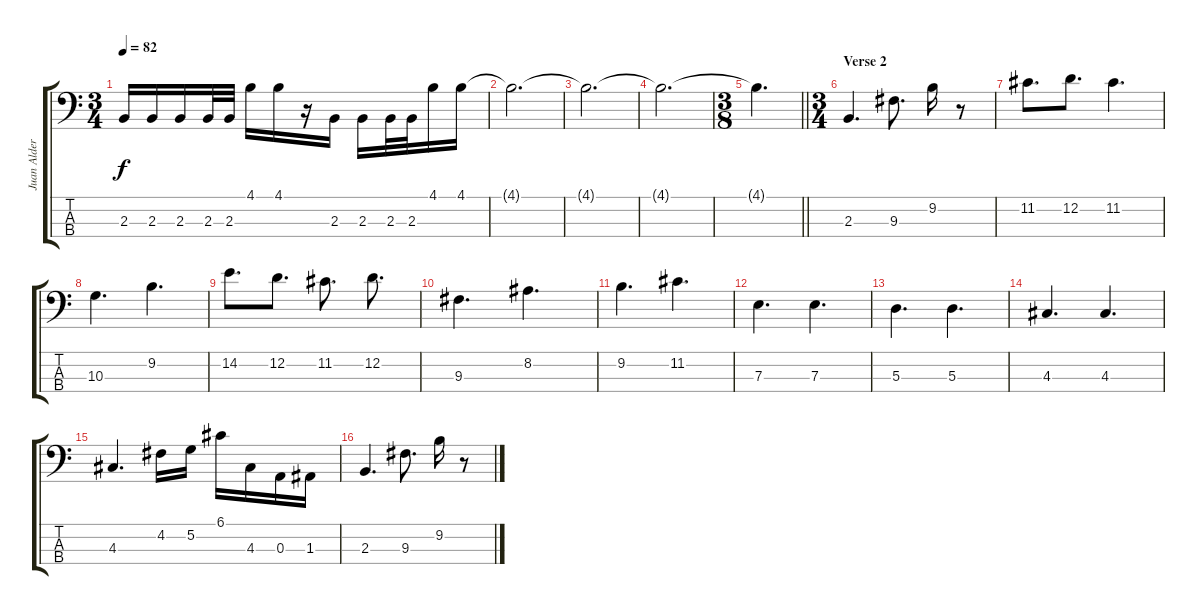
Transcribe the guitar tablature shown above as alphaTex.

\track ("Juan Alderete De La Peña" "Juan Alder") {instrument electricbassfinger}
\staff {score tabs}
\tuning (G2 D2 A1 E1) {hide}
\ts (3 4)
\tempo 82
\clef f4
\ks c
2.3{t}.16{dy f} 2.3.16 2.3.16 2.3.32 2.3.32 4.1.16 4.1.16 r.16 2.3.16 2.3.16 2.3.32 2.3.32 4.1.16 4.1.16 |
4.1{t}.2{d} |
4.1{t}.2{d} |
4.1{t}.2{d} |
\ts (3 8)
\barLineRight lightlight
4.1{t}.4{d} |
\ts (3 4)
\section ("" "Verse 2")
2.3.4{d} 9.3.8{d} 9.2.16 r.8 |
11.2.8{d} 12.2.8{d} 11.2.4{d} |
10.3.4{d} 9.2.4{d} |
14.2.8{d} 12.2.8{d} 11.2.8{d} 12.2.8{d} |
9.3.4{d} 8.2.4{d} |
9.2.4{d} 11.2.4{d} |
7.3.4{d} 7.3.4{d} |
5.3.4{d} 5.3.4{d} |
4.3.4{d} 4.3.4{d} |
4.3.4{d} 4.2.16 5.2.16 6.1.16 4.3.16 0.3.16 1.3.16 |
2.3.4{d} 9.3.8{d} 9.2.16 r.8
